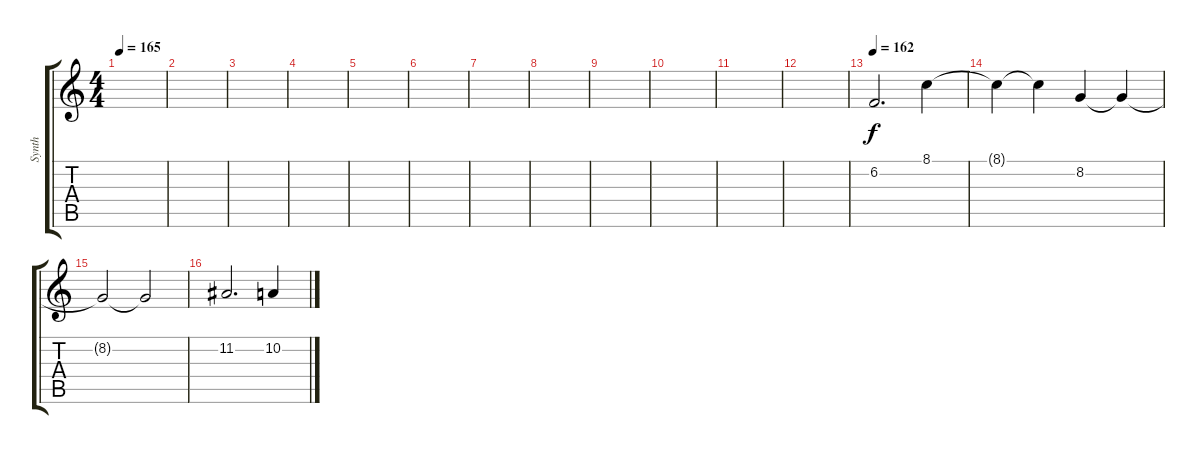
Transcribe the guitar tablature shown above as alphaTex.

\track ("Synth" "Synth") {instrument choiraahs}
\staff {score tabs}
\tuning (E4 B3 G3 D3 A2 D2) {hide}
\ts (4 4)
\tempo 165
\clef g2
\ks c
|
|
|
|
|
|
|
|
|
|
|
|
\tempo 162
6.2.2{d instrument pad1newage} 8.1.4 |
8.1{t}.4 8.1{t}.4 8.2.4 8.2{t}.4 |
8.2{t}.2 8.2{t}.2 |
11.2.2{d} 10.2.4
